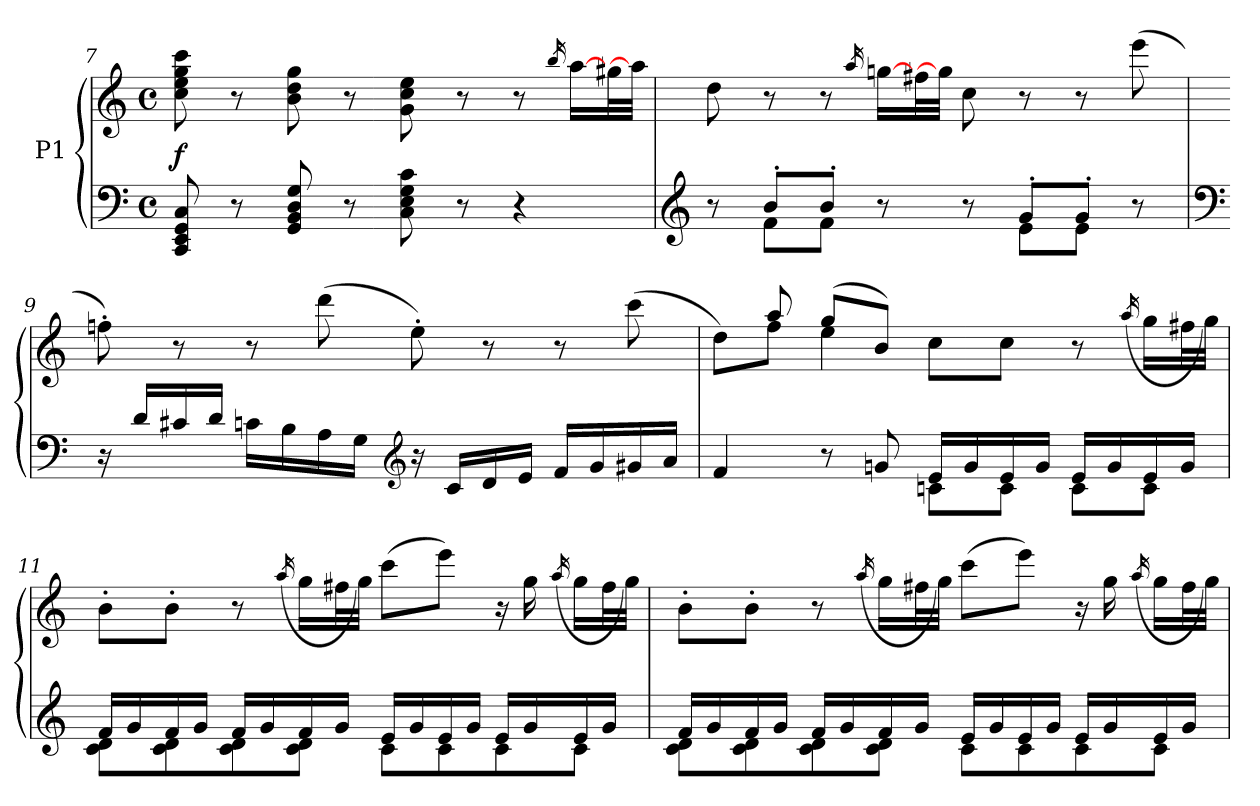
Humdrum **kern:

**kern	**kern	**dynam
*part1	*part1	*part1
*staff2	*staff1	*staff1/2
*I"P1	*	*
*clefF4	*clefG2	*
*k[]	*k[]	*
*M4/4	*M4/4	*
*met(c)	*met(c)	*
=7	=7	=7
!	!	!LO:DY:a=2
8CC/ 8EE/ 8GG/ 8C/	8cc\ 8ee\ 8gg\ 8ccc\	f
8r	8r	.
8GG/ 8BB/ 8D/ 8G/	8b\ 8dd\ 8gg\	.
8r	8r	.
8C\ 8E\ 8G\ 8c\	8g\ 8cc\ 8ee\	.
8r	8r	.
4r	8r	.
.	16qbb/	.
.	[16aa\LL	.
.	32gg#X\L	.
.	32aa\JJJ]	.
=8	=8	=8
*clefG2	*	*
*^	*	*
8r	8ryy	8dd\	.
8b'/L	8f\L	8r	.
8b'/J	8f\J	8r	.
.	.	16qaa/	.
8r	4ryy	[16ggn\LL	.
.	.	32ff#X\L	.
.	.	32gg\JJJ]	.
8r	.	8cc\	.
8g'/L	8e\L	8r	.
8g'/J	8e\J	8r	.
8r	8ryy	(8eee\	.
*v	*v	*	*
!!LO:LB:g=z
=9	=9	=9
*clefF4	*	*
*	*^	*
16r	8ffn'\)	2ryy	.
16d/LL	.	.	.
16c#X/	8r	.	.
16d/JJ	.	.	.
16cn\LL	8r	.	.
16B\	.	.	.
16A\	(8ddd\	.	.
16G\JJ	.	.	.
*clefG2	*	*	*
16r	8ee'\)	4ryy	.
16c/LL	.	.	.
16d/	8r	.	.
16e/JJ	.	.	.
16f/LL	8r	8ryy	.
16g/	.	.	.
16g#X/	8ryy	(8ccc\	.
16a/JJ	.	.	.
=10	=10	=10	=10
*^	*	*	*
4f/	2ryy	8ryy	8dd\L)	.
.	.	8aa/	8ff\J	.
8r	.	(8gg/L	4ee\	.
8gn/	.	8b/J)	.	.
16e/LL	8cn\L	8cc\L	2ryy	.
16g/	.	.	.	.
16e/	8c\J	8cc\J	.	.
16g/JJ	.	.	.	.
16e/LL	8c\L	8r	.	.
16g/	.	.	.	.
.	.	(16qaa/	.	.
16e/	8c\J	16gg\LL	.	.
16g/JJ	.	32ff#X\L	.	.
.	.	32gg\JJJ)	.	.
*	*	*v	*v	*
!!LO:LB:g=z
=11	=11	=11	=11
16f/LL	8c\ 8d\L	8b'\L	.
16g/	.	.	.
16f/	8c\ 8d\	8b'\J	.
16g/JJ	.	.	.
16f/LL	8c\ 8d\	8r	.
16g/	.	.	.
.	.	(16qaa/	.
16f/	8c\ 8d\J	16gg\LL	.
16g/JJ	.	32ff#X\L	.
.	.	32gg\JJJ)	.
16e/LL	8c\L	(8ccc\L	.
16g/	.	.	.
16e/	8c\	8eee\J)	.
16g/JJ	.	.	.
16e/LL	8c\	16r	.
16g/	.	16gg\	.
.	.	(16qaa/	.
16e/	8c\J	16gg\LL	.
16g/JJ	.	32ff#\L	.
.	.	32gg\JJJ)	.
=12	=12	=12	=12
16f/LL	8c\ 8d\L	8b'\L	.
16g/	.	.	.
16f/	8c\ 8d\	8b'\J	.
16g/JJ	.	.	.
16f/LL	8c\ 8d\	8r	.
16g/	.	.	.
.	.	(16qaa/	.
16f/	8c\ 8d\J	16gg\LL	.
16g/JJ	.	32ff#X\L	.
.	.	32gg\JJJ)	.
16e/LL	8c\L	(8ccc\L	.
16g/	.	.	.
16e/	8c\	8eee\J)	.
16g/JJ	.	.	.
16e/LL	8c\	16r	.
16g/	.	16gg\	.
.	.	(16qaa/	.
16e/	8c\J	16gg\LL	.
16g/JJ	.	32ff#\L	.
.	.	32gg\JJJ)	.
*v	*v	*	*
=	=	=
*-	*-	*-
